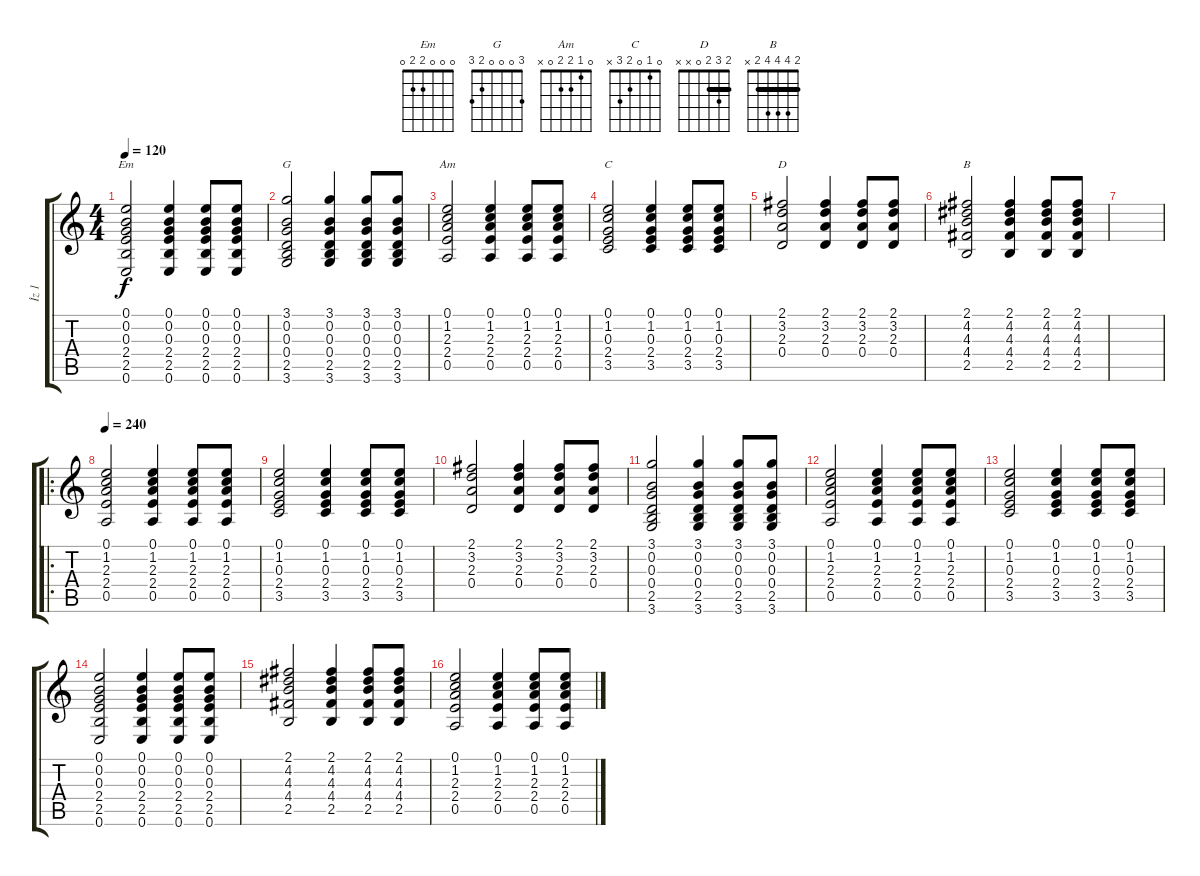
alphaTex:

\track ("İz 1" "İz 1") {instrument acousticguitarsteel}
\staff {score tabs}
\tuning (E4 B3 G3 D3 A2 E2) {hide}
\chord ("Em" 0 0 0 2 2 0)
\chord ("G" 3 0 0 0 2 3)
\chord ("Am" 0 1 2 2 0 x)
\chord ("C" 0 1 0 2 3 x)
\chord ("D" 2 3 2 0 x x) {barre 2}
\chord ("B" 2 4 4 4 2 x) {barre 2}
\ts (4 4)
\tempo 120
\clef g2
\ks c
(0.1 0.2 0.3 2.4 2.5 0.6).2{ch "Em" dy f} (0.1 0.2 0.3 2.4 2.5 0.6).4 (0.1 0.2 0.3 2.4 2.5 0.6).8 (0.1 0.2 0.3 2.4 2.5 0.6).8 |
(3.1 0.2 0.3 0.4 2.5 3.6).2{ch "G"} (3.1 0.2 0.3 0.4 2.5 3.6).4 (3.1 0.2 0.3 0.4 2.5 3.6).8 (3.1 0.2 0.3 0.4 2.5 3.6).8 |
(0.1 1.2 2.3 2.4 0.5).2{ch "Am"} (0.1 1.2 2.3 2.4 0.5).4 (0.1 1.2 2.3 2.4 0.5).8 (0.1 1.2 2.3 2.4 0.5).8 |
(0.1 1.2 0.3 2.4 3.5).2{ch "C"} (0.1 1.2 0.3 2.4 3.5).4 (0.1 1.2 0.3 2.4 3.5).8 (0.1 1.2 0.3 2.4 3.5).8 |
(2.1 3.2 2.3 0.4).2{ch "D"} (2.1 3.2 2.3 0.4).4 (2.1 3.2 2.3 0.4).8 (2.1 3.2 2.3 0.4).8 |
(2.1 4.2 4.3 4.4 2.5).2{ch "B"} (2.1 4.2 4.3 4.4 2.5).4 (2.1 4.2 4.3 4.4 2.5).8 (2.1 4.2 4.3 4.4 2.5).8 |
|
\ro
\tempo 240
(0.1 1.2 2.3 2.4 0.5).2 (0.1 1.2 2.3 2.4 0.5).4 (0.1 1.2 2.3 2.4 0.5).8 (0.1 1.2 2.3 2.4 0.5).8 |
(0.1 1.2 0.3 2.4 3.5).2 (0.1 1.2 0.3 2.4 3.5).4 (0.1 1.2 0.3 2.4 3.5).8 (0.1 1.2 0.3 2.4 3.5).8 |
(2.1 3.2 2.3 0.4).2 (2.1 3.2 2.3 0.4).4 (2.1 3.2 2.3 0.4).8 (2.1 3.2 2.3 0.4).8 |
(3.1 0.2 0.3 0.4 2.5 3.6).2 (3.1 0.2 0.3 0.4 2.5 3.6).4 (3.1 0.2 0.3 0.4 2.5 3.6).8 (3.1 0.2 0.3 0.4 2.5 3.6).8 |
(0.1 1.2 2.3 2.4 0.5).2 (0.1 1.2 2.3 2.4 0.5).4 (0.1 1.2 2.3 2.4 0.5).8 (0.1 1.2 2.3 2.4 0.5).8 |
(0.1 1.2 0.3 2.4 3.5).2 (0.1 1.2 0.3 2.4 3.5).4 (0.1 1.2 0.3 2.4 3.5).8 (0.1 1.2 0.3 2.4 3.5).8 |
(0.1 0.2 0.3 2.4 2.5 0.6).2 (0.1 0.2 0.3 2.4 2.5 0.6).4 (0.1 0.2 0.3 2.4 2.5 0.6).8 (0.1 0.2 0.3 2.4 2.5 0.6).8 |
(2.1 4.2 4.3 4.4 2.5).2 (2.1 4.2 4.3 4.4 2.5).4 (2.1 4.2 4.3 4.4 2.5).8 (2.1 4.2 4.3 4.4 2.5).8 |
(0.1 1.2 2.3 2.4 0.5).2 (0.1 1.2 2.3 2.4 0.5).4 (0.1 1.2 2.3 2.4 0.5).8 (0.1 1.2 2.3 2.4 0.5).8
